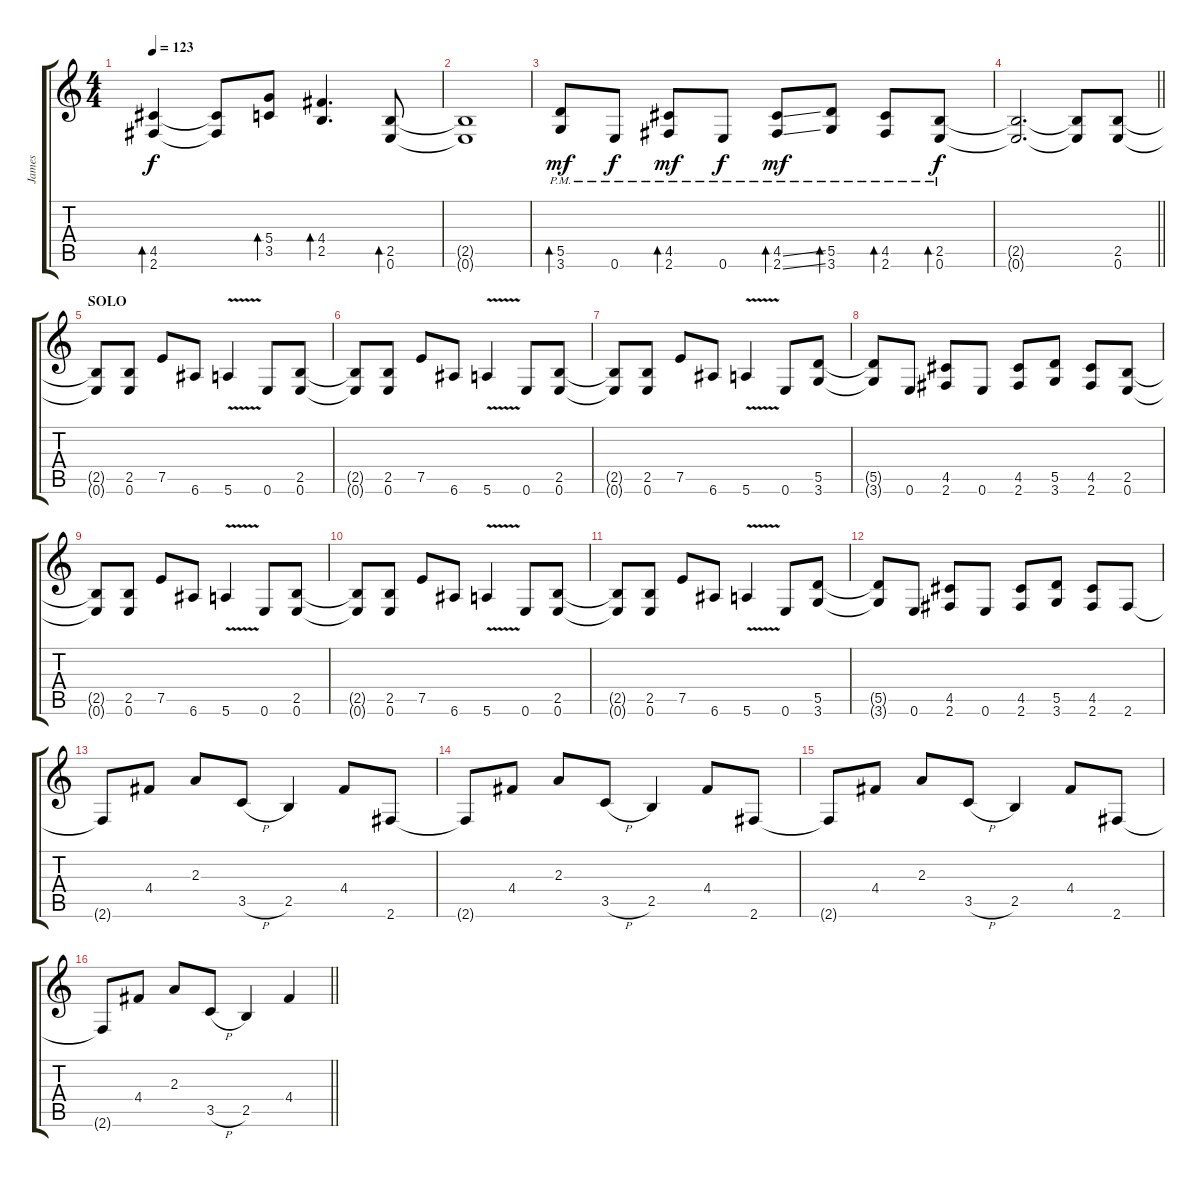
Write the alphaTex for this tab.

\track ("James" "James") {instrument overdrivenguitar}
\staff {score tabs}
\tuning (E4 B3 G3 D3 A2 E2) {hide}
\ts (4 4)
\tempo 123
\clef g2
\ks c
(4.5 2.6).4{bd 30 dy f} (4.5{t} 2.6{t}).8 (5.4 3.5).8{bd 30} (4.4 2.5).4{d bd 30} (2.5 0.6).8{bd 30} |
(2.5{t} 0.6{t}).1 |
(5.5{pm} 3.6{pm}).8{bd 30 dy mf} 0.6{pm}.8{dy f} (4.5{pm} 2.6{pm}).8{bd 30 dy mf} 0.6{pm}.8{dy f} (4.5{ss pm} 2.6{ss pm}).8{bd 30 dy mf} (5.5{pm} 3.6{pm}).8{bd 30} (4.5{pm} 2.6{pm}).8{bd 30} (2.5 0.6{pm}).8{bd 60 dy f} |
\barLineRight lightlight
(2.5{t} 0.6{t}).2{d} (2.5{t} 0.6{t}).8 (2.5 0.6).8 |
\section ("" "SOLO")
(2.5{t} 0.6{t}).8 (2.5 0.6).8 7.5.8 6.6.8 5.6{v}.4 0.6.8 (2.5 0.6).8 |
(2.5{t} 0.6{t}).8 (2.5 0.6).8 7.5.8 6.6.8 5.6{v}.4 0.6.8 (2.5 0.6).8 |
(2.5{t} 0.6{t}).8 (2.5 0.6).8 7.5.8 6.6.8 5.6{v}.4 0.6.8 (5.5 3.6).8 |
(5.5{t} 3.6{t}).8 0.6.8 (4.5 2.6).8 0.6.8 (4.5 2.6).8 (5.5 3.6).8 (4.5 2.6).8 (2.5 0.6).8 |
(2.5{t} 0.6{t}).8 (2.5 0.6).8 7.5.8 6.6.8 5.6{v}.4 0.6.8 (2.5 0.6).8 |
(2.5{t} 0.6{t}).8 (2.5 0.6).8 7.5.8 6.6.8 5.6{v}.4 0.6.8 (2.5 0.6).8 |
(2.5{t} 0.6{t}).8 (2.5 0.6).8 7.5.8 6.6.8 5.6{v}.4 0.6.8 (5.5 3.6).8 |
(5.5{t} 3.6{t}).8 0.6.8 (4.5 2.6).8 0.6.8 (4.5 2.6).8 (5.5 3.6).8 (4.5 2.6).8 2.6.8 |
2.6{t}.8 4.4.8 2.3.8 3.5{h}.8 2.5.4 4.4.8 2.6.8 |
2.6{t}.8 4.4.8 2.3.8 3.5{h}.8 2.5.4 4.4.8 2.6.8 |
2.6{t}.8 4.4.8 2.3.8 3.5{h}.8 2.5.4 4.4.8 2.6.8 |
\barLineRight lightlight
2.6{t}.8 4.4.8 2.3.8 3.5{h}.8 2.5.4 4.4.4
